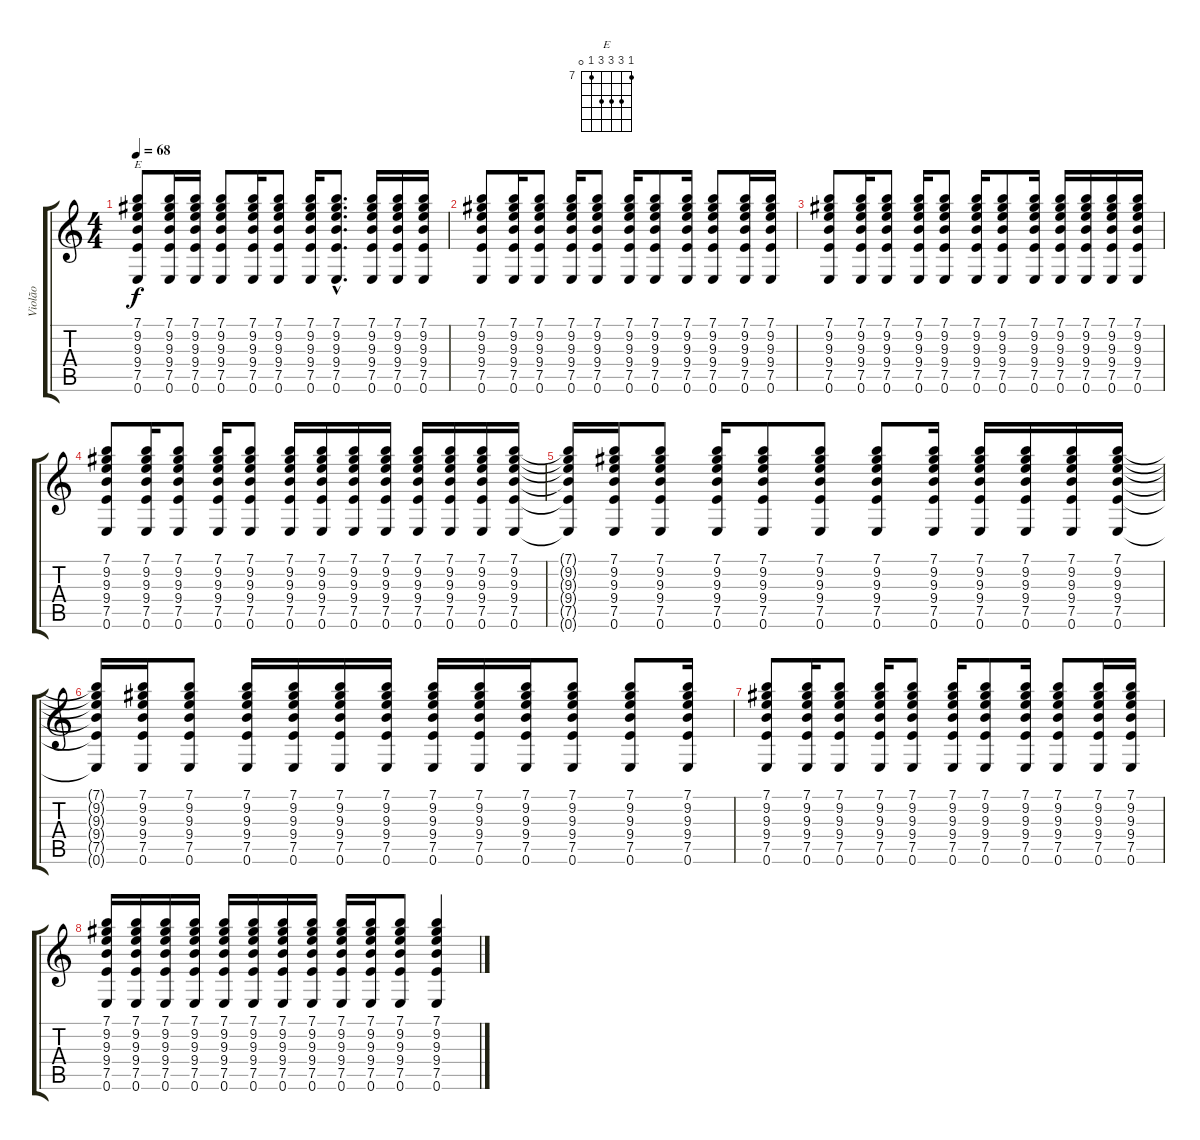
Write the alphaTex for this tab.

\track ("Violão" "Violão") {instrument acousticguitarnylon}
\staff {score tabs}
\tuning (E4 B3 G3 D3 A2 E2) {hide}
\chord ("E" 7 9 9 9 7 0) {firstfret 7}
\ts (4 4)
\tempo 68
\clef g2
\ks c
(7.1 9.2 9.3 9.4 7.5 0.6).8{ch "E" dy f} (7.1 9.2 9.3 9.4 7.5 0.6).16 (7.1 9.2 9.3 9.4 7.5 0.6).16 (7.1 9.2 9.3 9.4 7.5 0.6).8 (7.1 9.2 9.3 9.4 7.5 0.6).16 (7.1 9.2 9.3 9.4 7.5 0.6).8 (7.1 9.2 9.3 9.4 7.5 0.6).16 (7.1{hac} 9.2{hac} 9.3{hac} 9.4{hac} 7.5{hac} 0.6{hac}).8{d} (7.1 9.2 9.3 9.4 7.5 0.6).16 (7.1 9.2 9.3 9.4 7.5 0.6).16 (7.1 9.2 9.3 9.4 7.5 0.6).16 |
(7.1 9.2 9.3 9.4 7.5 0.6).8 (7.1 9.2 9.3 9.4 7.5 0.6).16 (7.1 9.2 9.3 9.4 7.5 0.6).8 (7.1 9.2 9.3 9.4 7.5 0.6).16 (7.1 9.2 9.3 9.4 7.5 0.6).8 (7.1 9.2 9.3 9.4 7.5 0.6).16 (7.1 9.2 9.3 9.4 7.5 0.6).8 (7.1 9.2 9.3 9.4 7.5 0.6).16 (7.1 9.2 9.3 9.4 7.5 0.6).8 (7.1 9.2 9.3 9.4 7.5 0.6).16 (7.1 9.2 9.3 9.4 7.5 0.6).16 |
(7.1 9.2 9.3 9.4 7.5 0.6).8 (7.1 9.2 9.3 9.4 7.5 0.6).16 (7.1 9.2 9.3 9.4 7.5 0.6).8 (7.1 9.2 9.3 9.4 7.5 0.6).16 (7.1 9.2 9.3 9.4 7.5 0.6).8 (7.1 9.2 9.3 9.4 7.5 0.6).16 (7.1 9.2 9.3 9.4 7.5 0.6).8 (7.1 9.2 9.3 9.4 7.5 0.6).16 (7.1 9.2 9.3 9.4 7.5 0.6).16 (7.1 9.2 9.3 9.4 7.5 0.6).16 (7.1 9.2 9.3 9.4 7.5 0.6).16 (7.1 9.2 9.3 9.4 7.5 0.6).16 |
(7.1 9.2 9.3 9.4 7.5 0.6).8 (7.1 9.2 9.3 9.4 7.5 0.6).16 (7.1 9.2 9.3 9.4 7.5 0.6).8 (7.1 9.2 9.3 9.4 7.5 0.6).16 (7.1 9.2 9.3 9.4 7.5 0.6).8 (7.1 9.2 9.3 9.4 7.5 0.6).16 (7.1 9.2 9.3 9.4 7.5 0.6).16 (7.1 9.2 9.3 9.4 7.5 0.6).16 (7.1 9.2 9.3 9.4 7.5 0.6).16 (7.1 9.2 9.3 9.4 7.5 0.6).16 (7.1 9.2 9.3 9.4 7.5 0.6).16 (7.1 9.2 9.3 9.4 7.5 0.6).16 (7.1 9.2 9.3 9.4 7.5 0.6).16 |
(7.1{t} 9.2{t} 9.3{t} 9.4{t} 7.5{t} 0.6{t}).16 (7.1 9.2 9.3 9.4 7.5 0.6).16 (7.1 9.2 9.3 9.4 7.5 0.6).8 (7.1 9.2 9.3 9.4 7.5 0.6).16 (7.1 9.2 9.3 9.4 7.5 0.6).8 (7.1 9.2 9.3 9.4 7.5 0.6).8 (7.1 9.2 9.3 9.4 7.5 0.6).8 (7.1 9.2 9.3 9.4 7.5 0.6).16 (7.1 9.2 9.3 9.4 7.5 0.6).16 (7.1 9.2 9.3 9.4 7.5 0.6).16 (7.1 9.2 9.3 9.4 7.5 0.6).16 (7.1 9.2 9.3 9.4 7.5 0.6).16 |
(7.1{t} 9.2{t} 9.3{t} 9.4{t} 7.5{t} 0.6{t}).16 (7.1 9.2 9.3 9.4 7.5 0.6).16 (7.1 9.2 9.3 9.4 7.5 0.6).8 (7.1 9.2 9.3 9.4 7.5 0.6).16 (7.1 9.2 9.3 9.4 7.5 0.6).16 (7.1 9.2 9.3 9.4 7.5 0.6).16 (7.1 9.2 9.3 9.4 7.5 0.6).16 (7.1 9.2 9.3 9.4 7.5 0.6).16 (7.1 9.2 9.3 9.4 7.5 0.6).16 (7.1 9.2 9.3 9.4 7.5 0.6).16 (7.1 9.2 9.3 9.4 7.5 0.6).8 (7.1 9.2 9.3 9.4 7.5 0.6).8 (7.1 9.2 9.3 9.4 7.5 0.6).16 |
(7.1 9.2 9.3 9.4 7.5 0.6).8 (7.1 9.2 9.3 9.4 7.5 0.6).16 (7.1 9.2 9.3 9.4 7.5 0.6).8 (7.1 9.2 9.3 9.4 7.5 0.6).16 (7.1 9.2 9.3 9.4 7.5 0.6).8 (7.1 9.2 9.3 9.4 7.5 0.6).16 (7.1 9.2 9.3 9.4 7.5 0.6).8 (7.1 9.2 9.3 9.4 7.5 0.6).16 (7.1 9.2 9.3 9.4 7.5 0.6).8 (7.1 9.2 9.3 9.4 7.5 0.6).16 (7.1 9.2 9.3 9.4 7.5 0.6).16 |
(7.1 9.2 9.3 9.4 7.5 0.6).16 (7.1 9.2 9.3 9.4 7.5 0.6).16 (7.1 9.2 9.3 9.4 7.5 0.6).16 (7.1 9.2 9.3 9.4 7.5 0.6).16 (7.1 9.2 9.3 9.4 7.5 0.6).16 (7.1 9.2 9.3 9.4 7.5 0.6).16 (7.1 9.2 9.3 9.4 7.5 0.6).16 (7.1 9.2 9.3 9.4 7.5 0.6).16 (7.1 9.2 9.3 9.4 7.5 0.6).16 (7.1 9.2 9.3 9.4 7.5 0.6).16 (7.1 9.2 9.3 9.4 7.5 0.6).8 (7.1 9.2 9.3 9.4 7.5 0.6).4
